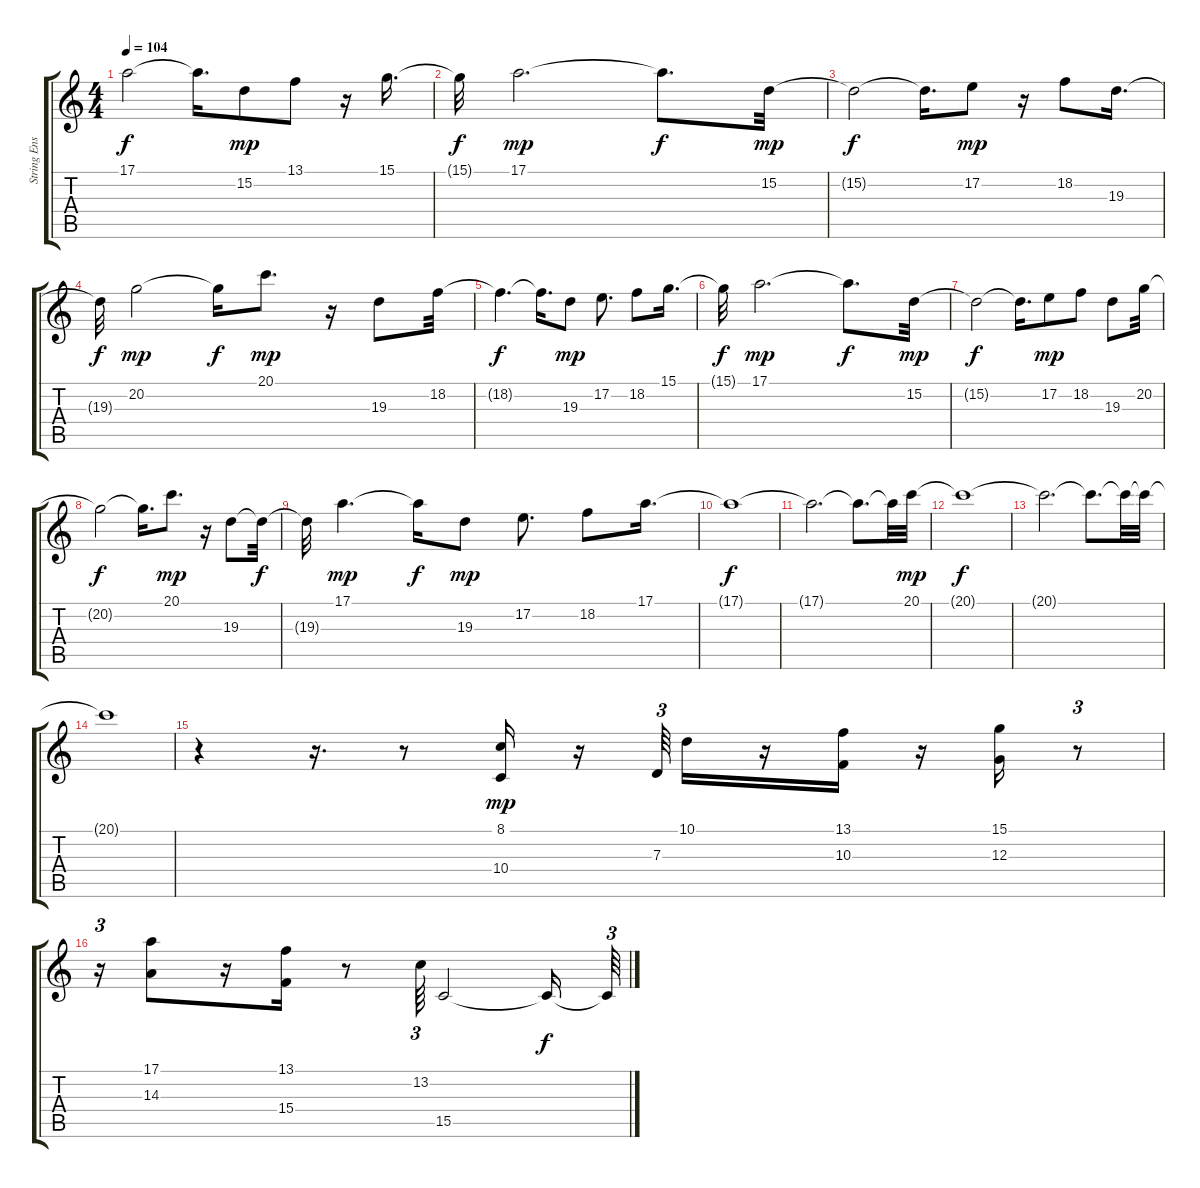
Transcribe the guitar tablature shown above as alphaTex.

\track ("String Ensemble 1" "String Ens") {instrument stringensemble1}
\staff {score tabs}
\tuning (E4 B3 G3 D3 A2 E2) {hide}
\ts (4 4)
\tempo 104
\clef g2
\ks c
17.1{t}.2{dy f} 17.1{t}.16{d} 15.2.8{dy mp} 13.1.8 r.16 15.1.16{d} |
15.1{t}.32{dy f} 17.1.2{d dy mp} 17.1{t}.8{d dy f} 15.2.32{dy mp} |
15.2{t}.2{dy f} 15.2{t}.16{d} 17.2.8{dy mp} r.16 18.2.8 19.3.16{d} |
19.3{t}.32{dy f} 20.2.2{dy mp} 20.2{t}.16{dy f} 20.1.8{d dy mp} r.16 19.3.8 18.2.32 |
18.2{t}.4{d dy f} 18.2{t}.16{d} 19.3.8{dy mp} 17.2.8{d} 18.2.8 15.1.16{d} |
15.1{t}.32{dy f} 17.1.2{d dy mp} 17.1{t}.8{d dy f} 15.2.32{dy mp} |
15.2{t}.2{dy f} 15.2{t}.16{d} 17.2.8{dy mp} 18.2.8 19.3.8 20.2.32 |
20.2{t}.2{dy f} 20.2{t}.16{d} 20.1.8{d dy mp} r.16 19.3.8 19.3{t}.32{dy f} |
19.3{t}.32 17.1.4{d dy mp} 17.1{t}.16{dy f} 19.3.8{dy mp} 17.2.8{d} 18.2.8 17.1.16{d} |
17.1{t}.1{dy f} |
17.1{t}.2{d} 17.1{t}.8{d} 17.1{t}.32 20.1.32{dy mp} |
20.1{t}.1{dy f} |
20.1{t}.2{d} 20.1{t}.8{d} 20.1{t}.32 20.1{t}.32 |
20.1{t}.1 |
r.4 r.16{d} r.8 (8.1 10.4).16{dy mp} r.16 7.3.64{tu (3 2)} 10.1.16 r.16 (13.1 10.3).16 r.16 (15.1 12.3).16 r.8{tu (3 2)} |
r.16{tu (3 2)} (17.1 14.3).8 r.16 (13.1 15.4).16 r.8 13.2.64{tu (3 2)} 15.5.2 15.5{t}.16{dy f} 15.5{t}.64{tu (3 2)}
